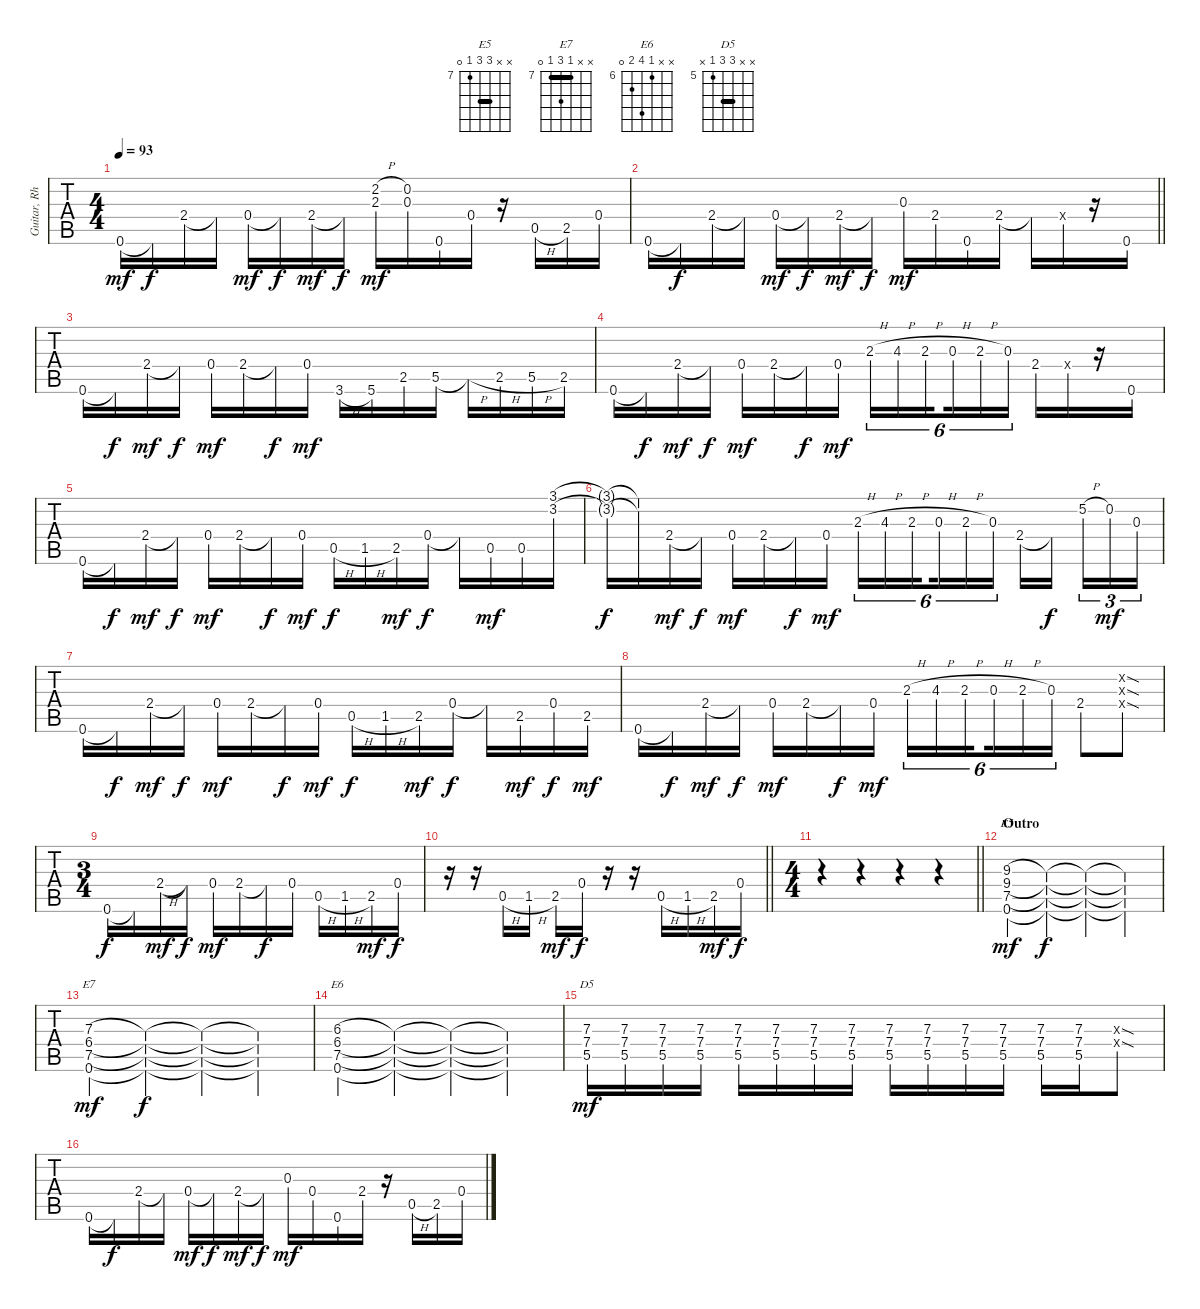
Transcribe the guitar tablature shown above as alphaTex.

\track ("Guitar, Rhythm" "Guitar, Rh") {instrument distortionguitar}
\staff {tabs}
\tuning (E4 B3 G3 D3 A2 E2) {hide}
\chord ("E5" x x 9 9 7 0) {firstfret 7 barre 9}
\chord ("E7" x x 7 9 7 0) {firstfret 7 barre 7}
\chord ("E6" x x 6 9 7 0) {firstfret 6}
\chord ("D5" x x 7 7 5 x) {firstfret 5 barre 7}
\ts (4 4)
\tempo 93
\clef g2
\ks c
0.6.16{dy mf} 0.6{t}.16{dy f} 2.4.16 2.4{t}.16 0.4{ac}.16{dy mf} 0.4{t}.16{dy f} 2.4.16{dy mf} 2.4{t}.16{dy f} (2.2{h} 2.3{h}).16{dy mf} (0.2 0.3).16 0.6.16 0.4.16 r.16 0.5{h}.16 2.5.16 0.4.16 |
\barLineRight lightlight
0.6.16 0.6{t}.16{dy f} 2.4.16 2.4{t}.16 0.4{ac}.16{dy mf} 0.4{t}.16{dy f} 2.4.16{dy mf} 2.4{t}.16{dy f} 0.3.16{dy mf} 2.4.16 0.6.16 2.4.16 2.4{t}.16 0.4{x}.16 r.16 0.6.16 |
0.6.16 0.6{t}.16{dy f} 2.4.16{dy mf} 2.4{t}.16{dy f} 0.4.16{dy mf} 2.4.16 2.4{t}.16{dy f} 0.4.16{dy mf} 3.6{h}.16 5.6.16 2.5.16 5.5.16 5.5{h t}.16 2.5{h}.16 5.5{h}.16 2.5.16 |
0.6.16 0.6{t}.16{dy f} 2.4.16{dy mf} 2.4{t}.16{dy f} 0.4.16{dy mf} 2.4.16 2.4{t}.16{dy f} 0.4.16{dy mf} 2.3{h}.16{tu (6 4)} 4.3{h}.16{tu (6 4)} 2.3{h}.16{tu (6 4) beam splitsecondary} 0.3{h}.16{tu (6 4)} 2.3{h}.16{tu (6 4)} 0.3.16{tu (6 4)} 2.4.16 0.4{x}.16 r.16 0.6.16 |
0.6.16 0.6{t}.16{dy f} 2.4.16{dy mf} 2.4{t}.16{dy f} 0.4.16{dy mf} 2.4.16 2.4{t}.16{dy f} 0.4.16{dy mf} 0.5{h}.16{dy f} 1.5{h}.16 2.5.16{dy mf} 0.4.16{dy f} 0.4{t}.16 0.5.16{dy mf} 0.5.16 (3.1 3.2).16 |
(3.1{t} 3.2{t}).16{dy f} (3.1{t} 3.2{t}).16 2.4.16{dy mf} 2.4{t}.16{dy f} 0.4.16{dy mf} 2.4.16 2.4{t}.16{dy f} 0.4.16{dy mf} 2.3{h}.16{tu (6 4)} 4.3{h}.16{tu (6 4)} 2.3{h}.16{tu (6 4) beam splitsecondary} 0.3{h}.16{tu (6 4)} 2.3{h}.16{tu (6 4)} 0.3.16{tu (6 4)} 2.4.16 2.4{t}.16{dy f beam splitsecondary} 5.2{h}.16{tu (3 2)} 0.2.16{tu (3 2) dy mf} 0.3.16{tu (3 2)} |
0.6.16 0.6{t}.16{dy f} 2.4.16{dy mf} 2.4{t}.16{dy f} 0.4.16{dy mf} 2.4.16 2.4{t}.16{dy f} 0.4.16{dy mf} 0.5{h}.16{dy f} 1.5{h}.16 2.5.16{dy mf} 0.4.16{dy f} 0.4{t}.16 2.5.16{dy mf} 0.4.16{dy f} 2.5.16{dy mf} |
0.6.16 0.6{t}.16{dy f} 2.4.16{dy mf} 2.4{t}.16{dy f} 0.4.16{dy mf} 2.4.16 2.4{t}.16{dy f} 0.4.16{dy mf} 2.3{h}.16{tu (6 4)} 4.3{h}.16{tu (6 4)} 2.3{h}.16{tu (6 4) beam splitsecondary} 0.3{h}.16{tu (6 4)} 2.3{h}.16{tu (6 4)} 0.3.16{tu (6 4)} 2.4.8 (0.2{sod x} 0.3{sod x} 0.4{sod x}).8 |
\ts (3 4)
\ks e
0.6.16{dy f} 0.6{t}.16 2.4{h}.16{dy mf} 2.4{t}.16{dy f} 0.4.16{dy mf} 2.4.16 2.4{t}.16{dy f} 0.4.16 0.5{h}.16 1.5{h}.16 2.5.16{dy mf} 0.4.16{dy f} |
\barLineRight lightlight
r.16 r.16 0.5{h}.16 1.5{h}.16 2.5.16{dy mf} 0.4.16{dy f} r.16 r.16 0.5{h}.16 1.5{h}.16 2.5.16{dy mf} 0.4.16{dy f} |
\ts (4 4)
\barLineRight lightlight
r.4 r.4 r.4 r.4 |
\section ("" "Outro")
(9.3 9.4 7.5 0.6).4{ch "E5" dy mf} (9.3{t} 9.4{t} 7.5{t} 0.6{t}).4{dy f} (9.3{t} 9.4{t} 7.5{t} 0.6{t}).4 (9.3{t} 9.4{t} 7.5{t} 0.6{t}).4 |
(7.3 6.4 7.5 0.6).4{ch "E7" dy mf} (7.3{t} 6.4{t} 7.5{t} 0.6{t}).4{dy f} (7.3{t} 6.4{t} 7.5{t} 0.6{t}).4 (7.3{t} 6.4{t} 7.5{t} 0.6{t}).4 |
(6.3 6.4 7.5 0.6).4{ch "E6"} (6.3{t} 6.4{t} 7.5{t} 0.6{t}).4 (6.3{t} 6.4{t} 7.5{t} 0.6{t}).4 (6.3{t} 6.4{t} 7.5{t} 0.6{t}).4 |
(7.3 7.4 5.5).16{ch "D5" dy mf} (7.3 7.4 5.5).16 (7.3 7.4 5.5).16 (7.3 7.4 5.5).16 (7.3 7.4 5.5).16 (7.3 7.4 5.5).16 (7.3 7.4 5.5).16 (7.3 7.4 5.5).16 (7.3 7.4 5.5).16 (7.3 7.4 5.5).16 (7.3 7.4 5.5).16 (7.3 7.4 5.5).16 (7.3 7.4 5.5).16 (7.3 7.4 5.5).16 (0.3{sod x} 0.4{sod x}).8 |
0.6.16 0.6{t}.16{dy f} 2.4.16 2.4{t}.16 0.4{ac}.16{dy mf} 0.4{t}.16{dy f} 2.4.16{dy mf} 2.4{t}.16{dy f} 0.3.16{dy mf} 0.4.16 0.6.16 2.4.16 r.16 0.5{h}.16 2.5.16 0.4.16
